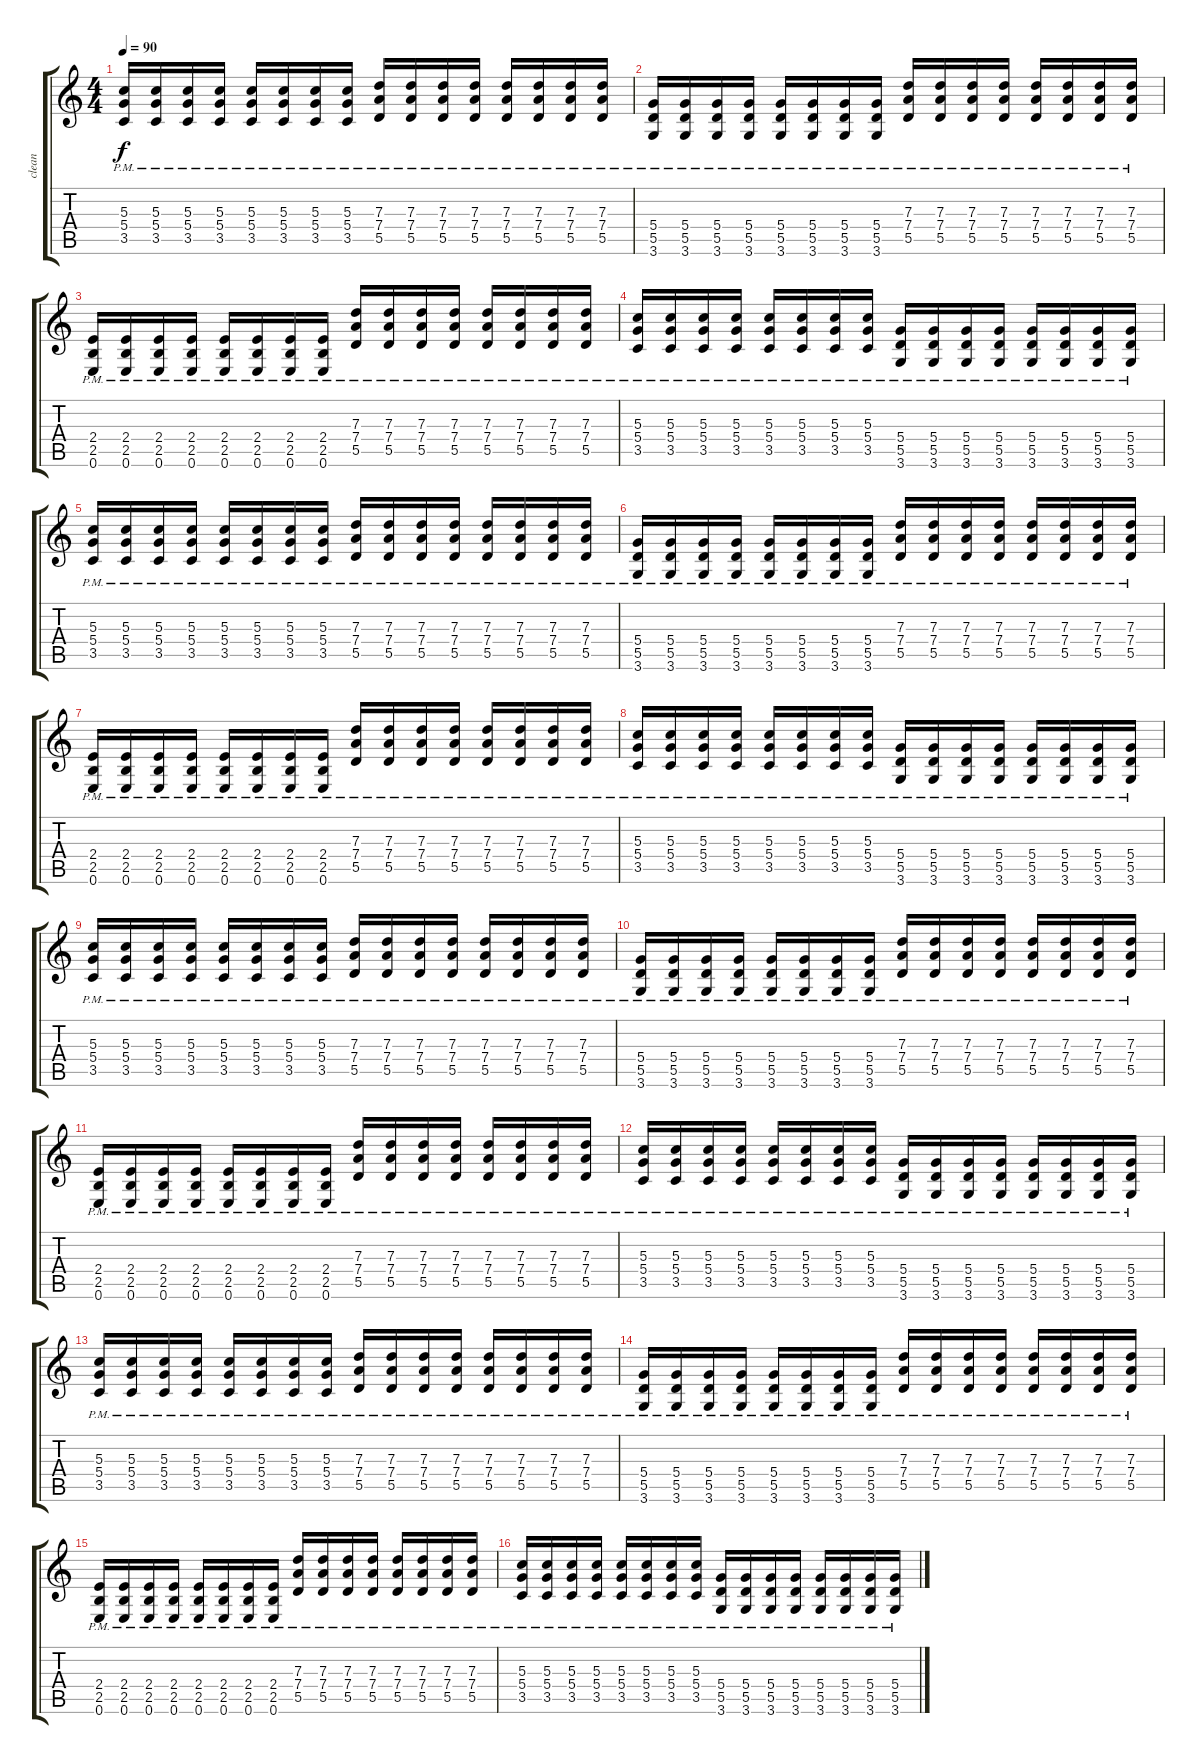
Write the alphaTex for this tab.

\track ("clean" "clean") {instrument electricguitarclean}
\staff {score tabs}
\tuning (E4 B3 G3 D3 A2 E2) {hide}
\ts (4 4)
\tempo 90
\clef g2
\ks c
(5.3{pm} 5.4{pm} 3.5{pm}).16{dy f} (5.3{pm} 5.4{pm} 3.5{pm}).16 (5.3{pm} 5.4{pm} 3.5{pm}).16 (5.3{pm} 5.4{pm} 3.5{pm}).16 (5.3{pm} 5.4{pm} 3.5{pm}).16 (5.3{pm} 5.4{pm} 3.5{pm}).16 (5.3{pm} 5.4{pm} 3.5{pm}).16 (5.3{pm} 5.4{pm} 3.5{pm}).16 (7.3{pm} 7.4{pm} 5.5{pm}).16 (7.3{pm} 7.4{pm} 5.5{pm}).16 (7.3{pm} 7.4{pm} 5.5{pm}).16 (7.3{pm} 7.4{pm} 5.5{pm}).16 (7.3{pm} 7.4{pm} 5.5{pm}).16 (7.3{pm} 7.4{pm} 5.5{pm}).16 (7.3{pm} 7.4{pm} 5.5{pm}).16 (7.3{pm} 7.4{pm} 5.5{pm}).16 |
(5.4{pm} 5.5{pm} 3.6{pm}).16{instrument overdrivenguitar} (5.4{pm} 5.5{pm} 3.6{pm}).16 (5.4{pm} 5.5{pm} 3.6{pm}).16 (5.4{pm} 5.5{pm} 3.6{pm}).16 (5.4{pm} 5.5{pm} 3.6{pm}).16 (5.4{pm} 5.5{pm} 3.6{pm}).16 (5.4{pm} 5.5{pm} 3.6{pm}).16 (5.4{pm} 5.5{pm} 3.6{pm}).16 (7.3{pm} 7.4{pm} 5.5{pm}).16 (7.3{pm} 7.4{pm} 5.5{pm}).16 (7.3{pm} 7.4{pm} 5.5{pm}).16 (7.3{pm} 7.4{pm} 5.5{pm}).16 (7.3{pm} 7.4{pm} 5.5{pm}).16 (7.3{pm} 7.4{pm} 5.5{pm}).16 (7.3{pm} 7.4{pm} 5.5{pm}).16 (7.3{pm} 7.4{pm} 5.5{pm}).16 |
(2.4{pm} 2.5{pm} 0.6{pm}).16 (2.4{pm} 2.5{pm} 0.6{pm}).16 (2.4{pm} 2.5{pm} 0.6{pm}).16 (2.4{pm} 2.5{pm} 0.6{pm}).16 (2.4{pm} 2.5{pm} 0.6{pm}).16 (2.4{pm} 2.5{pm} 0.6{pm}).16 (2.4{pm} 2.5{pm} 0.6{pm}).16 (2.4{pm} 2.5{pm} 0.6{pm}).16 (7.3{pm} 7.4{pm} 5.5{pm}).16 (7.3{pm} 7.4{pm} 5.5{pm}).16 (7.3{pm} 7.4{pm} 5.5{pm}).16 (7.3{pm} 7.4{pm} 5.5{pm}).16 (7.3{pm} 7.4{pm} 5.5{pm}).16 (7.3{pm} 7.4{pm} 5.5{pm}).16 (7.3{pm} 7.4{pm} 5.5{pm}).16 (7.3{pm} 7.4{pm} 5.5{pm}).16 |
(5.3{pm} 5.4{pm} 3.5{pm}).16 (5.3{pm} 5.4{pm} 3.5{pm}).16 (5.3{pm} 5.4{pm} 3.5{pm}).16 (5.3{pm} 5.4{pm} 3.5{pm}).16 (5.3{pm} 5.4{pm} 3.5{pm}).16 (5.3{pm} 5.4{pm} 3.5{pm}).16 (5.3{pm} 5.4{pm} 3.5{pm}).16 (5.3{pm} 5.4{pm} 3.5{pm}).16 (5.4{pm} 5.5{pm} 3.6{pm}).16 (5.4{pm} 5.5{pm} 3.6{pm}).16 (5.4{pm} 5.5{pm} 3.6{pm}).16 (5.4{pm} 5.5{pm} 3.6{pm}).16 (5.4{pm} 5.5{pm} 3.6{pm}).16 (5.4{pm} 5.5{pm} 3.6{pm}).16 (5.4{pm} 5.5{pm} 3.6{pm}).16 (5.4{pm} 5.5{pm} 3.6{pm}).16 |
(5.3{pm} 5.4{pm} 3.5{pm}).16 (5.3{pm} 5.4{pm} 3.5{pm}).16 (5.3{pm} 5.4{pm} 3.5{pm}).16 (5.3{pm} 5.4{pm} 3.5{pm}).16 (5.3{pm} 5.4{pm} 3.5{pm}).16 (5.3{pm} 5.4{pm} 3.5{pm}).16 (5.3{pm} 5.4{pm} 3.5{pm}).16 (5.3{pm} 5.4{pm} 3.5{pm}).16 (7.3{pm} 7.4{pm} 5.5{pm}).16 (7.3{pm} 7.4{pm} 5.5{pm}).16 (7.3{pm} 7.4{pm} 5.5{pm}).16 (7.3{pm} 7.4{pm} 5.5{pm}).16 (7.3{pm} 7.4{pm} 5.5{pm}).16 (7.3{pm} 7.4{pm} 5.5{pm}).16 (7.3{pm} 7.4{pm} 5.5{pm}).16 (7.3{pm} 7.4{pm} 5.5{pm}).16 |
(5.4{pm} 5.5{pm} 3.6{pm}).16{instrument overdrivenguitar} (5.4{pm} 5.5{pm} 3.6{pm}).16 (5.4{pm} 5.5{pm} 3.6{pm}).16 (5.4{pm} 5.5{pm} 3.6{pm}).16 (5.4{pm} 5.5{pm} 3.6{pm}).16 (5.4{pm} 5.5{pm} 3.6{pm}).16 (5.4{pm} 5.5{pm} 3.6{pm}).16 (5.4{pm} 5.5{pm} 3.6{pm}).16 (7.3{pm} 7.4{pm} 5.5{pm}).16 (7.3{pm} 7.4{pm} 5.5{pm}).16 (7.3{pm} 7.4{pm} 5.5{pm}).16 (7.3{pm} 7.4{pm} 5.5{pm}).16 (7.3{pm} 7.4{pm} 5.5{pm}).16 (7.3{pm} 7.4{pm} 5.5{pm}).16 (7.3{pm} 7.4{pm} 5.5{pm}).16 (7.3{pm} 7.4{pm} 5.5{pm}).16 |
(2.4{pm} 2.5{pm} 0.6{pm}).16{txt " "} (2.4{pm} 2.5{pm} 0.6{pm}).16 (2.4{pm} 2.5{pm} 0.6{pm}).16 (2.4{pm} 2.5{pm} 0.6{pm}).16 (2.4{pm} 2.5{pm} 0.6{pm}).16 (2.4{pm} 2.5{pm} 0.6{pm}).16 (2.4{pm} 2.5{pm} 0.6{pm}).16 (2.4{pm} 2.5{pm} 0.6{pm}).16 (7.3{pm} 7.4{pm} 5.5{pm}).16 (7.3{pm} 7.4{pm} 5.5{pm}).16 (7.3{pm} 7.4{pm} 5.5{pm}).16 (7.3{pm} 7.4{pm} 5.5{pm}).16 (7.3{pm} 7.4{pm} 5.5{pm}).16 (7.3{pm} 7.4{pm} 5.5{pm}).16 (7.3{pm} 7.4{pm} 5.5{pm}).16 (7.3{pm} 7.4{pm} 5.5{pm}).16 |
(5.3{pm} 5.4{pm} 3.5{pm}).16 (5.3{pm} 5.4{pm} 3.5{pm}).16 (5.3{pm} 5.4{pm} 3.5{pm}).16 (5.3{pm} 5.4{pm} 3.5{pm}).16 (5.3{pm} 5.4{pm} 3.5{pm}).16 (5.3{pm} 5.4{pm} 3.5{pm}).16 (5.3{pm} 5.4{pm} 3.5{pm}).16 (5.3{pm} 5.4{pm} 3.5{pm}).16 (5.4{pm} 5.5{pm} 3.6{pm}).16 (5.4{pm} 5.5{pm} 3.6{pm}).16 (5.4{pm} 5.5{pm} 3.6{pm}).16 (5.4{pm} 5.5{pm} 3.6{pm}).16 (5.4{pm} 5.5{pm} 3.6{pm}).16 (5.4{pm} 5.5{pm} 3.6{pm}).16 (5.4{pm} 5.5{pm} 3.6{pm}).16 (5.4{pm} 5.5{pm} 3.6{pm}).16 |
(5.3{pm} 5.4{pm} 3.5{pm}).16 (5.3{pm} 5.4{pm} 3.5{pm}).16 (5.3{pm} 5.4{pm} 3.5{pm}).16 (5.3{pm} 5.4{pm} 3.5{pm}).16 (5.3{pm} 5.4{pm} 3.5{pm}).16 (5.3{pm} 5.4{pm} 3.5{pm}).16 (5.3{pm} 5.4{pm} 3.5{pm}).16 (5.3{pm} 5.4{pm} 3.5{pm}).16 (7.3{pm} 7.4{pm} 5.5{pm}).16 (7.3{pm} 7.4{pm} 5.5{pm}).16 (7.3{pm} 7.4{pm} 5.5{pm}).16 (7.3{pm} 7.4{pm} 5.5{pm}).16 (7.3{pm} 7.4{pm} 5.5{pm}).16 (7.3{pm} 7.4{pm} 5.5{pm}).16 (7.3{pm} 7.4{pm} 5.5{pm}).16 (7.3{pm} 7.4{pm} 5.5{pm}).16 |
(5.4{pm} 5.5{pm} 3.6{pm}).16{instrument overdrivenguitar} (5.4{pm} 5.5{pm} 3.6{pm}).16 (5.4{pm} 5.5{pm} 3.6{pm}).16 (5.4{pm} 5.5{pm} 3.6{pm}).16 (5.4{pm} 5.5{pm} 3.6{pm}).16 (5.4{pm} 5.5{pm} 3.6{pm}).16 (5.4{pm} 5.5{pm} 3.6{pm}).16 (5.4{pm} 5.5{pm} 3.6{pm}).16 (7.3{pm} 7.4{pm} 5.5{pm}).16 (7.3{pm} 7.4{pm} 5.5{pm}).16 (7.3{pm} 7.4{pm} 5.5{pm}).16 (7.3{pm} 7.4{pm} 5.5{pm}).16 (7.3{pm} 7.4{pm} 5.5{pm}).16 (7.3{pm} 7.4{pm} 5.5{pm}).16 (7.3{pm} 7.4{pm} 5.5{pm}).16 (7.3{pm} 7.4{pm} 5.5{pm}).16 |
(2.4{pm} 2.5{pm} 0.6{pm}).16 (2.4{pm} 2.5{pm} 0.6{pm}).16 (2.4{pm} 2.5{pm} 0.6{pm}).16 (2.4{pm} 2.5{pm} 0.6{pm}).16 (2.4{pm} 2.5{pm} 0.6{pm}).16 (2.4{pm} 2.5{pm} 0.6{pm}).16 (2.4{pm} 2.5{pm} 0.6{pm}).16 (2.4{pm} 2.5{pm} 0.6{pm}).16 (7.3{pm} 7.4{pm} 5.5{pm}).16 (7.3{pm} 7.4{pm} 5.5{pm}).16 (7.3{pm} 7.4{pm} 5.5{pm}).16 (7.3{pm} 7.4{pm} 5.5{pm}).16 (7.3{pm} 7.4{pm} 5.5{pm}).16 (7.3{pm} 7.4{pm} 5.5{pm}).16 (7.3{pm} 7.4{pm} 5.5{pm}).16 (7.3{pm} 7.4{pm} 5.5{pm}).16 |
(5.3{pm} 5.4{pm} 3.5{pm}).16 (5.3{pm} 5.4{pm} 3.5{pm}).16 (5.3{pm} 5.4{pm} 3.5{pm}).16 (5.3{pm} 5.4{pm} 3.5{pm}).16 (5.3{pm} 5.4{pm} 3.5{pm}).16 (5.3{pm} 5.4{pm} 3.5{pm}).16 (5.3{pm} 5.4{pm} 3.5{pm}).16 (5.3{pm} 5.4{pm} 3.5{pm}).16 (5.4{pm} 5.5{pm} 3.6{pm}).16 (5.4{pm} 5.5{pm} 3.6{pm}).16 (5.4{pm} 5.5{pm} 3.6{pm}).16 (5.4{pm} 5.5{pm} 3.6{pm}).16 (5.4{pm} 5.5{pm} 3.6{pm}).16 (5.4{pm} 5.5{pm} 3.6{pm}).16 (5.4{pm} 5.5{pm} 3.6{pm}).16 (5.4{pm} 5.5{pm} 3.6{pm}).16 |
(5.3{pm} 5.4{pm} 3.5{pm}).16 (5.3{pm} 5.4{pm} 3.5{pm}).16 (5.3{pm} 5.4{pm} 3.5{pm}).16 (5.3{pm} 5.4{pm} 3.5{pm}).16 (5.3{pm} 5.4{pm} 3.5{pm}).16 (5.3{pm} 5.4{pm} 3.5{pm}).16 (5.3{pm} 5.4{pm} 3.5{pm}).16 (5.3{pm} 5.4{pm} 3.5{pm}).16 (7.3{pm} 7.4{pm} 5.5{pm}).16 (7.3{pm} 7.4{pm} 5.5{pm}).16 (7.3{pm} 7.4{pm} 5.5{pm}).16 (7.3{pm} 7.4{pm} 5.5{pm}).16 (7.3{pm} 7.4{pm} 5.5{pm}).16 (7.3{pm} 7.4{pm} 5.5{pm}).16 (7.3{pm} 7.4{pm} 5.5{pm}).16 (7.3{pm} 7.4{pm} 5.5{pm}).16 |
(5.4{pm} 5.5{pm} 3.6{pm}).16{instrument overdrivenguitar} (5.4{pm} 5.5{pm} 3.6{pm}).16 (5.4{pm} 5.5{pm} 3.6{pm}).16 (5.4{pm} 5.5{pm} 3.6{pm}).16 (5.4{pm} 5.5{pm} 3.6{pm}).16 (5.4{pm} 5.5{pm} 3.6{pm}).16 (5.4{pm} 5.5{pm} 3.6{pm}).16 (5.4{pm} 5.5{pm} 3.6{pm}).16 (7.3{pm} 7.4{pm} 5.5{pm}).16 (7.3{pm} 7.4{pm} 5.5{pm}).16 (7.3{pm} 7.4{pm} 5.5{pm}).16 (7.3{pm} 7.4{pm} 5.5{pm}).16 (7.3{pm} 7.4{pm} 5.5{pm}).16 (7.3{pm} 7.4{pm} 5.5{pm}).16 (7.3{pm} 7.4{pm} 5.5{pm}).16 (7.3{pm} 7.4{pm} 5.5{pm}).16 |
(2.4{pm} 2.5{pm} 0.6{pm}).16 (2.4{pm} 2.5{pm} 0.6{pm}).16 (2.4{pm} 2.5{pm} 0.6{pm}).16 (2.4{pm} 2.5{pm} 0.6{pm}).16 (2.4{pm} 2.5{pm} 0.6{pm}).16 (2.4{pm} 2.5{pm} 0.6{pm}).16 (2.4{pm} 2.5{pm} 0.6{pm}).16 (2.4{pm} 2.5{pm} 0.6{pm}).16 (7.3{pm} 7.4{pm} 5.5{pm}).16 (7.3{pm} 7.4{pm} 5.5{pm}).16 (7.3{pm} 7.4{pm} 5.5{pm}).16 (7.3{pm} 7.4{pm} 5.5{pm}).16 (7.3{pm} 7.4{pm} 5.5{pm}).16 (7.3{pm} 7.4{pm} 5.5{pm}).16 (7.3{pm} 7.4{pm} 5.5{pm}).16 (7.3{pm} 7.4{pm} 5.5{pm}).16 |
(5.3{pm} 5.4{pm} 3.5{pm}).16 (5.3{pm} 5.4{pm} 3.5{pm}).16 (5.3{pm} 5.4{pm} 3.5{pm}).16 (5.3{pm} 5.4{pm} 3.5{pm}).16 (5.3{pm} 5.4{pm} 3.5{pm}).16 (5.3{pm} 5.4{pm} 3.5{pm}).16 (5.3{pm} 5.4{pm} 3.5{pm}).16 (5.3{pm} 5.4{pm} 3.5{pm}).16 (5.4{pm} 5.5{pm} 3.6{pm}).16 (5.4{pm} 5.5{pm} 3.6{pm}).16 (5.4{pm} 5.5{pm} 3.6{pm}).16 (5.4{pm} 5.5{pm} 3.6{pm}).16 (5.4{pm} 5.5{pm} 3.6{pm}).16 (5.4{pm} 5.5{pm} 3.6{pm}).16 (5.4{pm} 5.5{pm} 3.6{pm}).16 (5.4{pm} 5.5{pm} 3.6{pm}).16
